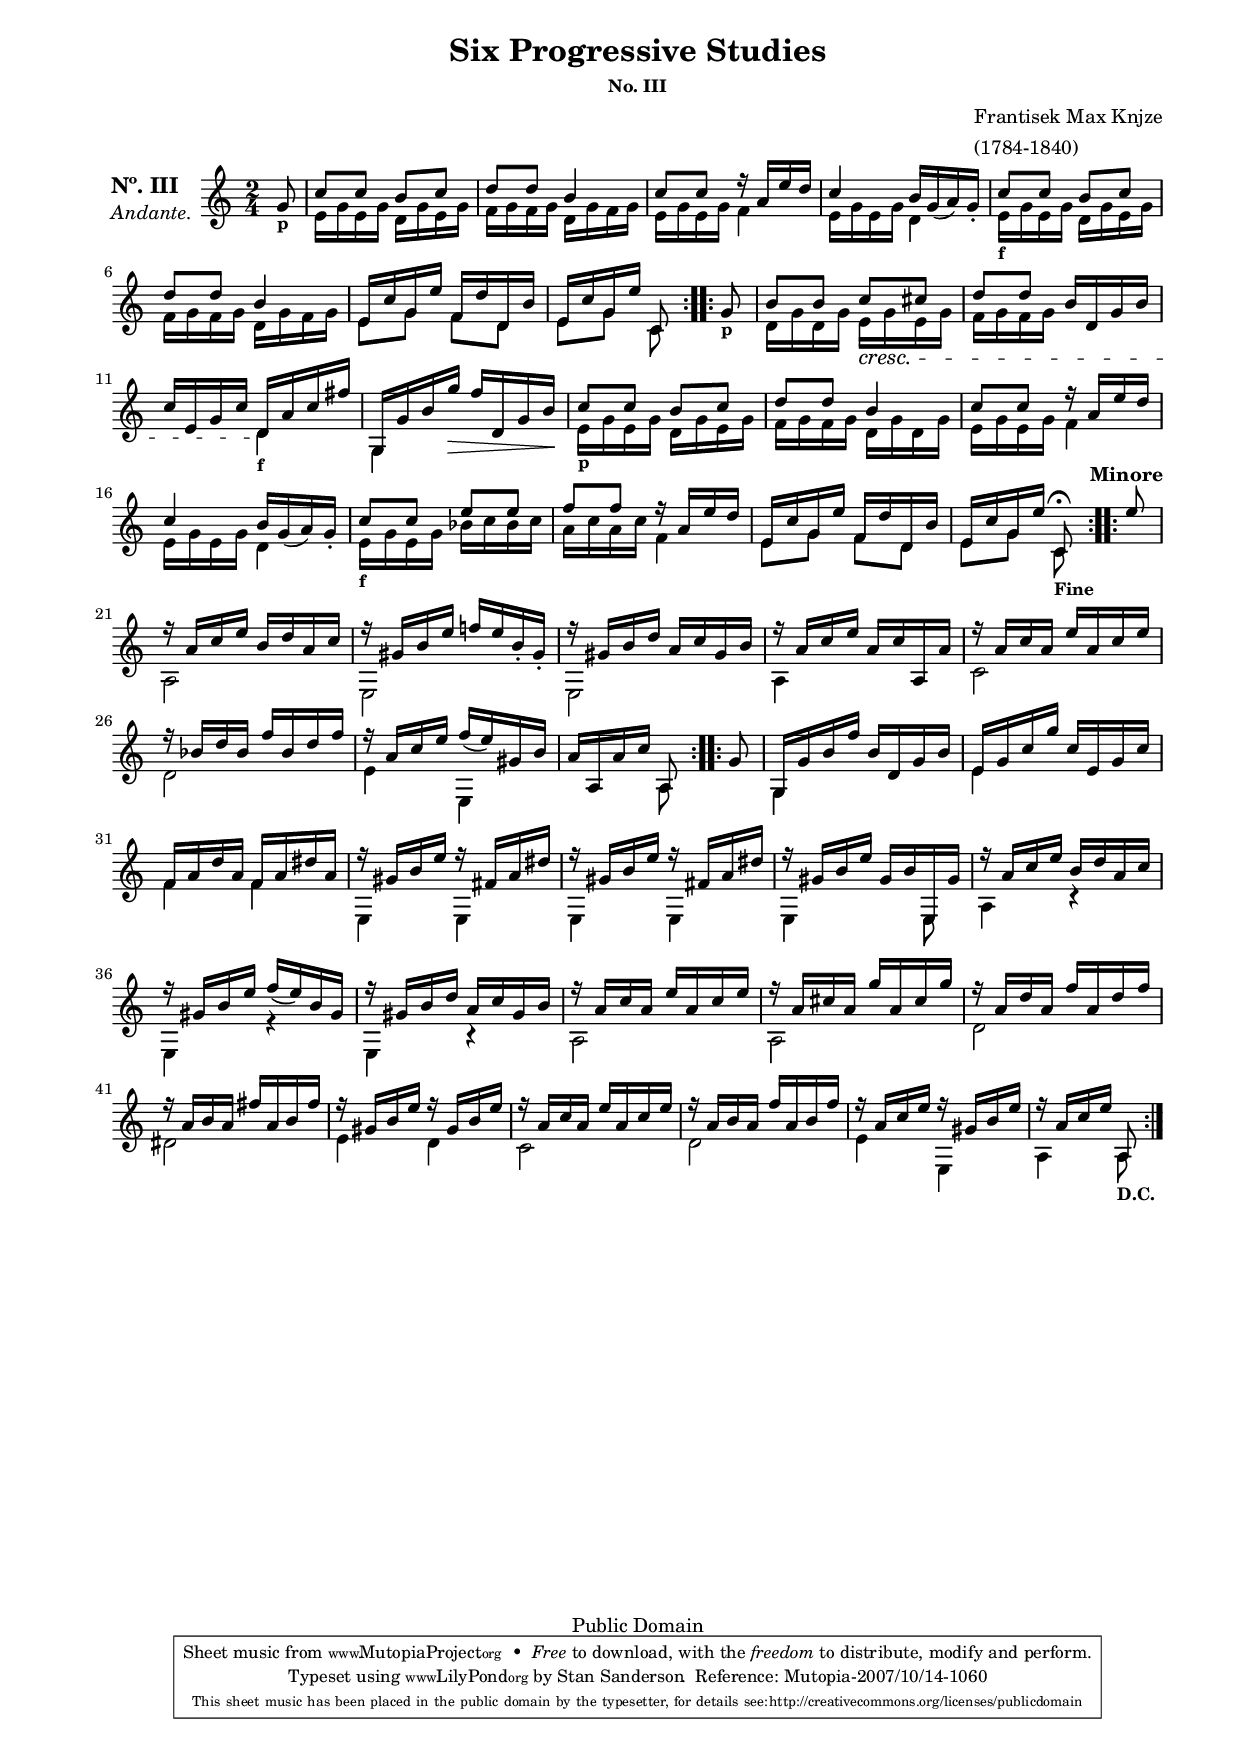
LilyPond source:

% Created on Fri Sep 28 2007
\version "2.11.33"
#(set-global-staff-size 17) 


\paper {
	%#(set-paper-size "a4")
	%#(set-paper-size "letter")
	left-margin = 0.75 \in
	line-width = 7.0 \in
	between-system-padding = #2.0
	between-system-space = #2.0
	ragged-last-bottom = ##f
	ragged-bottom = ##t
}


\header {
	title = "Six Progressive Studies"
	subsubtitle = "No. III"
	composer = \markup {
		\column {"Frantisek Max Knjze" "(1784-1840)"}
			}
% MUTOPIA
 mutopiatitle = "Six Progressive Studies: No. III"
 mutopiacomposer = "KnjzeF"
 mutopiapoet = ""
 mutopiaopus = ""
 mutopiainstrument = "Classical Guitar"
 date = "unk"
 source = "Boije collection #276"
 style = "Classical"
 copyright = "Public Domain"
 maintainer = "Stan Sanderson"
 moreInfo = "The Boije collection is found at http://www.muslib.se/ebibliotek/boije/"
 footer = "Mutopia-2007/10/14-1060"
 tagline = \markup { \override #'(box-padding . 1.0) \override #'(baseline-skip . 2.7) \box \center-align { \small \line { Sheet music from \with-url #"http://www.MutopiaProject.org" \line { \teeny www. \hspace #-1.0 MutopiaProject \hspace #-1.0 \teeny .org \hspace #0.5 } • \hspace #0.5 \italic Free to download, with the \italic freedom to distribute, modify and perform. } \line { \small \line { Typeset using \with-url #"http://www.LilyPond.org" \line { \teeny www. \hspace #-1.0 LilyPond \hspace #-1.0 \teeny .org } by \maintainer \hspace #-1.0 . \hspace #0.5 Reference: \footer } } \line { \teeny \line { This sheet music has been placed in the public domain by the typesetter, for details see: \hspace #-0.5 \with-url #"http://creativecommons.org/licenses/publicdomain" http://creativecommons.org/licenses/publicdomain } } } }
}
			

%% Source
%% Boije collection # 276
%% http://www.muslib.se/ebibliotek/boije/
%%
%% Praga presso Marco Berra.
%% Fra. Max Knjze (also spelled Kniže) was born
%% 7 Sep 1784 in Dralielcice, near Beroun, Bohmen. 
%% He died 23 Jul 1840 in Prague, Czechoslovakia.
%% He was a guitarist, composer and conductor.
%%

\include "english.ly"

%%%% shortcuts
%  fingering orientations
	sfol = \set fingeringOrientations = #'(left)
	sfor = \set fingeringOrientations = #'(right)
	sfod = \set fingeringOrientations = #'(down)
	sfou = \set fingeringOrientations = #'(up)

%  string number orientations
	ssnol =  \set stringNumberOrientations = #'(left)  %(down right up)
	ssnou =  \set stringNumberOrientations = #'(up)
	ssnod =  \set stringNumberOrientations = #'(down)
	ssnor =  \set stringNumberOrientations = #'(right)

%  position indicators
	II = \markup {\smaller "II"}
	IIa = \markup {\smaller \hspace #2.0 \bold "CII"}
	III = \markup {\smaller  "III"}
	IV = \markup {\smaller  "IV"}
	V = \markup {\smaller  "V"}
	VII = \markup {\smaller  "VII"}
	VIII = \markup {\smaller  "VIII"}
%% (alternates A)
	loc = \markup{\smaller"loco."}
	bpos = \markup{\smaller"2 pos:"}
	cpos = \markup{\smaller"3 pos:"}
	dpos = \markup{\smaller"4 pos:"}
	epos = \markup{\smaller"5 pos:"}
	gpos = \markup{\smaller"7 pos:"}
	ipos = \markup{\smaller"9 pos:"}
	eposd = \markup{\smaller\column{"5 pos:" "dol:"}}
	
%% dynamics per original
pP = \markup { \smaller \bold "pp"}
P = \markup { \smaller \bold "p"}
mF = \markup { \smaller \bold "mf"}
F = \markup { \smaller \bold "f"}
fF = \markup { \smaller \bold "ff"}
sF = \markup { \smaller \bold "sf"} 

% miscellaneous and reminders
	harm = \once \override NoteHead #'style = #'harmonic 
	octavado = \markup { \smaller \italic "arm. 12" }
	octavados= \markup {\smaller\italic\column {"arm." "12" }}
	%\mark \markup {\smaller \smaller \musicglyph #"scripts.segno"}
	%\markup {\smaller \vcenter "to" \hspace #0.7 \smaller \vcenter \musicglyph #"scripts.coda"}
	% \arpeggioUp \arpeggio
	%segn = \markup { \smaller \vcenter "to" \hspace #0.7 \vcenter \smaller \musicglyph #"scripts.segno" }

	dc = \markup{\smaller\bold "D.C."}
	dotI = \markup{\small"."}
	dotII = \markup{\small"："}
	dotIII = \markup{\bold\small"⋮"}
%% End shortcuts




upper = {
	\set Staff.instrumentName=\markup{
		\column {\larger\bold "Nº. III  " \italic "Andante. "}}
	\relative c''{
%% Note: vertically align volta brackets-  #5 is default
%%		\override Staff.VoltaBracket #'minimum-space = #5.5
	\key c \major
	\slurDown
	\repeat volta 2 {
		\partial 8*1
		g8_\P |
		c c b c | d d b4 | c8 c r16 a[ e' d] | 
		c4 b16 g( a) g_. | c8 c b c | d d b4 |
		e,16 c' g e' f, d' d, b' |
		e, c' g e' c,8
		}
	\repeat volta 2 {
		\partial 8*1
		g'8_\P 
		b b c cs |
		d d b16 d, g b | c e, g c d, a' c fs |
		g,, g' b g'_\> f d, g b\! | c8 c b c |
		d d b4 | c8 c r16 a e' d | c4 b16 g( a) g_. |
		c8 c e e | f f r16 a, e' d |
		e, c' g e' f, d' d, b' | e, c' g e' c,8\fermata 
		}
		
	\repeat volta 2 {
		\partial 8*1
		e'8^\markup{\hspace #-4 \bold "Minore"}  
		r16 a, c e b d a c | r gs b e f! e b_. gs_. |
		r gs b d a c gs b | r a c e a, c a, a' |
		r a c a e' a, c e | r bf d bf f' bf, d f |
		r a, c e f( e) gs, b | a a, a' c a,8 
		}
	\repeat volta 2 {
		\partial 8*1
		g'8 |
		g,16 g' b f' b, d, g b |
		e, g c g' c, e, g c |
		f, a d a f a ds a |
		r gs b e r fs, a ds |
		r gs, b e r fs, a ds |
		r gs, b e gs, b e,, gs' |
		r a c e b d a c |
		r gs b e f( e) b gs |
		r gs b d a c gs b |
		r a c a e' a, c e |
		r a, cs a g' a, cs g' |
		r a, d a f' a, d f |
		r a, b a fs' a, b fs' |
		r gs, b e r gs, b e |
		r a, c a e' a, c e |
		r a, b a f' a, b f' |
		r a, c e r gs, b e |
		r a, c e a,,8
		}
	}
}		

middle = {
	\relative c'' {
		\override Staff.NoteCollision 
		#'merge-differently-headed = ##t
%% middle voice can interfere... use the following
%		\override Stem #'length-fraction = #0.4
	\repeat volta 2 {
		\partial 8*1
		s8 |
		e16 g e g d g e g | f g f g d g f g |
		e g e g f4 | e16 g e g d4 |
		e16_\F g e g d g e g | f g f g d g f g |
		e8 g f d | e g c,
				}
	\repeat volta 2 {
		\partial 8*1
		s4.
		s2.*3
	}
	}
}

lower = {
	\relative c' { 
		\override Staff.NoteCollision 
		#'merge-differently-headed = ##t
	\key c \major
	\repeat volta 2 {
		\partial 8*1
		s8 |
		e16 g e g d g e g | f g f g d g f g |
		e g e g f4 | e16 g e g d4 |
		e16_\F g e g d g e g | f g f g d g f g |
		e8 g f d | e g c,
		}
	\repeat volta 2 {
		\partial 8*1
		s8 |
		\setTextCresc
		d16 g d g e_\< g e g | 
		f g f g s4 | s4 d\!_\F |
		\setHairpinCresc
		g, s4 | e'16_\P g e g d g e g |
		f g f g d g d g | e g e g f4 |
		e16 g e g d4 | e16_\F g e g bf c bf c |
		a c a c f,4 | e8 g f d | 
		e g c,_\markup{\smaller\bold "Fine"}
		}

	\repeat volta 2 {
		\partial 8*1
		s8 |
		a2 | e | e | a4 s | c2 | d |
		e4 e, | s a8
		}
	\repeat volta 2 {
		\partial 8*1
		s8 |
		g4 s | e' s | f f | e, e |
		e e | e s8 e | a4 r | e r | e r |
		a2 | a | d | ds | e4 d | c2 | d |
		e4 e, | a a8_\dc
		
		}
	
	}
}	

staffClassicalGuitarC = \new Staff 

%%%  this moves the fingering closer to the note than default
		\with { 
			\override Fingering #'padding = #0.2 
		}
			{
			\time 2/4
%			\key c \major
%			\tempo 4 = 72
%			\set Staff.instrumentName=\markup{\smaller\column{"Classical" "Guitar."}}
			\set Staff.midiInstrument="acoustic guitar (nylon)"
		%	\transposition c,
	<<
		\override Staff.NoteCollision 
		#'merge-differently-headed = ##t
			\new Voice = A { \voiceOne  \upper }
%			\new Voice = B { \voiceTwo  \middle }
			\new Voice = C { \voiceFour  \lower }
	>>
%		\bar "|."  %% End the piece if no repeat at end
}

\score { 
	\staffClassicalGuitarC
	}

		
\layout  {
		 \context { \Voice
%%% provides thicker glissando and moves closer to notes
			 \override Glissando #'thickness = #3
			 \override Glissando #'gap = #0.05

%%% adjust fingering size, distance from note
			\override Fingering #'font-size = #-6
			\override Fingering #'padding = #0.3
		 	}
	\context { \Score
			\override MetronomeMark #'extra-offset = #'(-9 . 0)
			\override MetronomeMark #'padding = #'3
			}
		
}		

\score {
	\unfoldRepeats
	\staffClassicalGuitarC
	  \midi {
	    \context {
		    \Score
	      		tempoWholesPerMinute = #(ly:make-moment 120 4)
	    }
	    \context { 
		    \Voice 
		    \remove "Dynamic_performer"
	    }
    }
}
